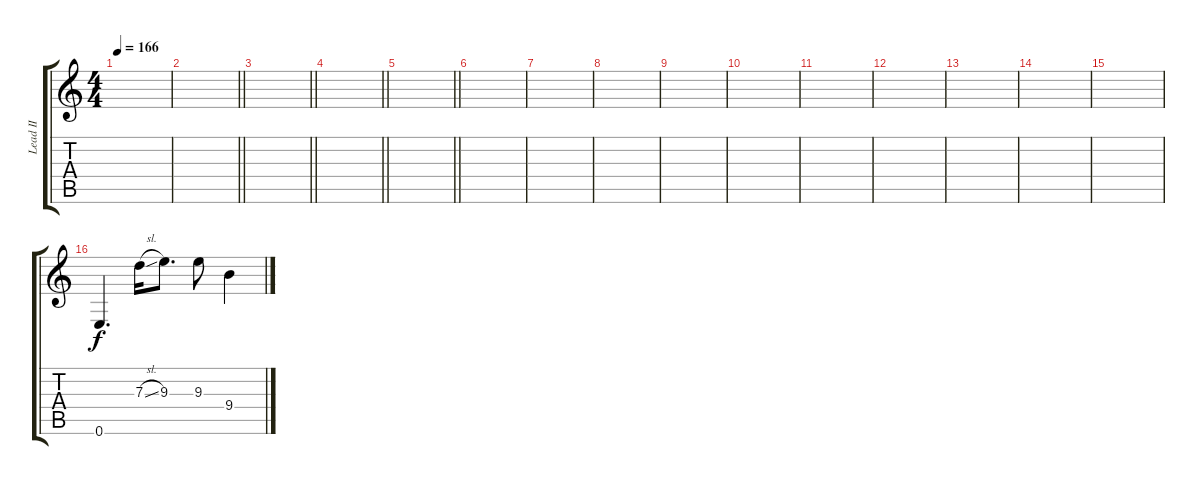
\track ("Lead II" "Lead II") {instrument overdrivenguitar}
\staff {score tabs}
\tuning (E4 B3 G3 D3 A2 E2) {hide}
\ts (4 4)
\tempo 166
\clef g2
\ks c
|
\barLineRight lightlight
|
\barLineRight lightlight
|
\barLineRight lightlight
|
\barLineRight lightlight
|
|
|
|
|
|
|
|
|
|
|
0.6.4{d} 7.3{sl}.16 9.3.8{d} 9.3.8 9.4.4
